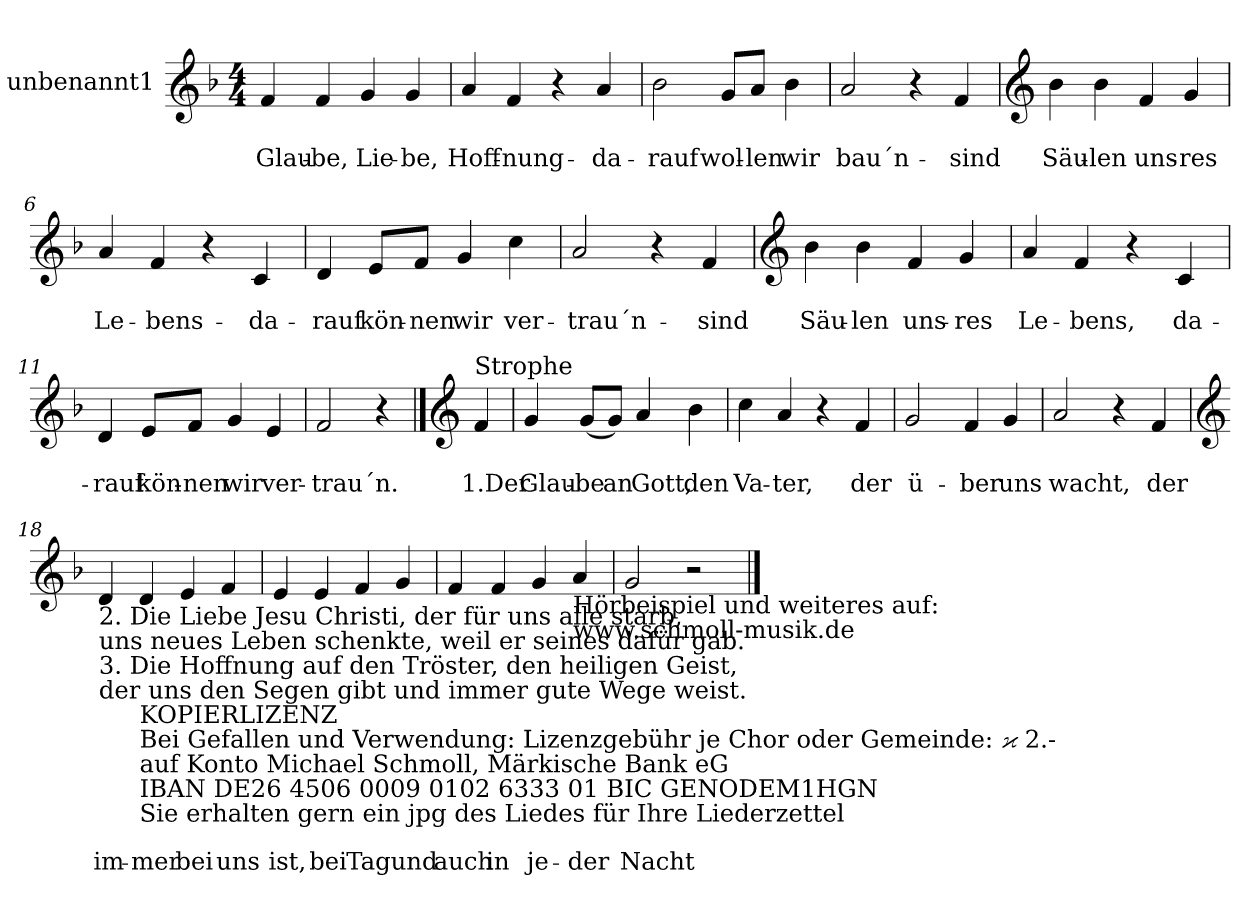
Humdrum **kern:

**kern	**text	**text
*part1	*part1	*part1
*staff1	*staff1	*staff1
*I"unbenannt1	*	*
*clefG2	*	*
*k[b-]	*	*
*M4/4	*	*
*MM152	*	*
=1	=1	=1
4f/	.	Glau-
4f/	.	be,
4g/	.	Lie-
4g/	.	be,
=2	=2	=2
4a/	.	Hoff-
4f/	.	nung-
4r	.	.
4a/	.	da-
=3	=3	=3
2b-\	.	rauf
8g/L	.	wol-
8a/J	.	len
4b-\	.	wir
=4	=4	=4
2a/	.	bau´n-
4r	.	.
4f/	.	sind
!!LO:LB:g=z
=5	=5	=5
*clefG2	*	*
4b-\	.	Säu-
4b-\	.	len
4f/	.	uns-
4g/	.	res
=6	=6	=6
4a/	.	Le-
4f/	.	bens-
4r	.	.
4c/	.	da-
=7	=7	=7
4d/	.	rauf
8e/L	.	kön-
8f/J	.	nen
4g/	.	wir
4cc\	.	ver-
=8	=8	=8
2a/	.	trau´n-
4r	.	.
4f/	.	sind
!!LO:LB:g=z
=9	=9	=9
*clefG2	*	*
4b-\	.	Säu-
4b-\	.	len
4f/	.	uns-
4g/	.	res
=10	=10	=10
4a/	.	Le-
4f/	.	bens,
4r	.	.
4c/	.	da-
=11	=11	=11
4d/	.	rauf
8e/L	.	kön-
8f/J	.	nen
4g/	.	wir
4e/	.	ver-
=12	=12	=12
2f/	.	trau´n.
4r	.	.
!!LO:LB:g=z
==13	==13	==13
*clefG2	*	*
!LO:TX:a:t=Strophe	!	!
4f/	.	1.Der
=14	=14	=14
4g/	.	Glau-
(8g/L	.	be
8g/J)	.	an
4a/	.	Gott,
4b-\	.	den
=15	=15	=15
4cc\	.	Va-
4a/	.	ter,
4r	.	.
4f/	.	der
=16	=16	=16
2g/	.	ü-
4f/	.	ber
4g/	.	uns
=17	=17	=17
2a/	.	wacht,
4r	.	.
4f/	.	der
!!LO:LB:g=z
=18	=18	=18
*clefG2	*	*
!LO:TX:b:t=2. Die Liebe Jesu Christi, der für uns alle starb,	!	!
!LO:TX:b:t=uns neues Leben schenkte, weil er seines dafür gab.	!	!
!LO:TX:b:t=3. Die Hoffnung auf den Tröster, den heiligen Geist,	!	!
!LO:TX:b:t=der uns den Segen gibt und immer gute Wege weist.	!	!
4d/	.	im-
!LO:TX:b:t=KOPIERLIZENZ	!	!
!LO:TX:b:t=Bei Gefallen und Verwendung&colon; Lizenzgebühr  je Chor oder Gemeinde&colon;  2.-	!	!
!LO:TX:b:t=auf Konto Michael Schmoll, Märkische Bank eG	!	!
!LO:TX:b:t=IBAN DE26 4506 0009 0102 6333 01     BIC  GENODEM1HGN	!	!
!LO:TX:b:t=Sie erhalten gern ein jpg des Liedes für Ihre Liederzettel	!	!
4d/	.	mer
4e/	.	bei
4f/	.	uns
=19	=19	=19
4e/	.	ist,
4e/	.	bei
4f/	.	Tag
4g/	.	und
=20	=20	=20
4f/	.	auch
4f/	.	in
4g/	.	je-
!LO:TX:b:t=Hörbeispiel und weiteres auf&colon;	!	!
!LO:TX:b:t=www.schmoll-musik.de	!	!
4a/	.	der
=21	=21	=21
2g/	.	Nacht
2r	.	.
==	==	==
*-	*-	*-
